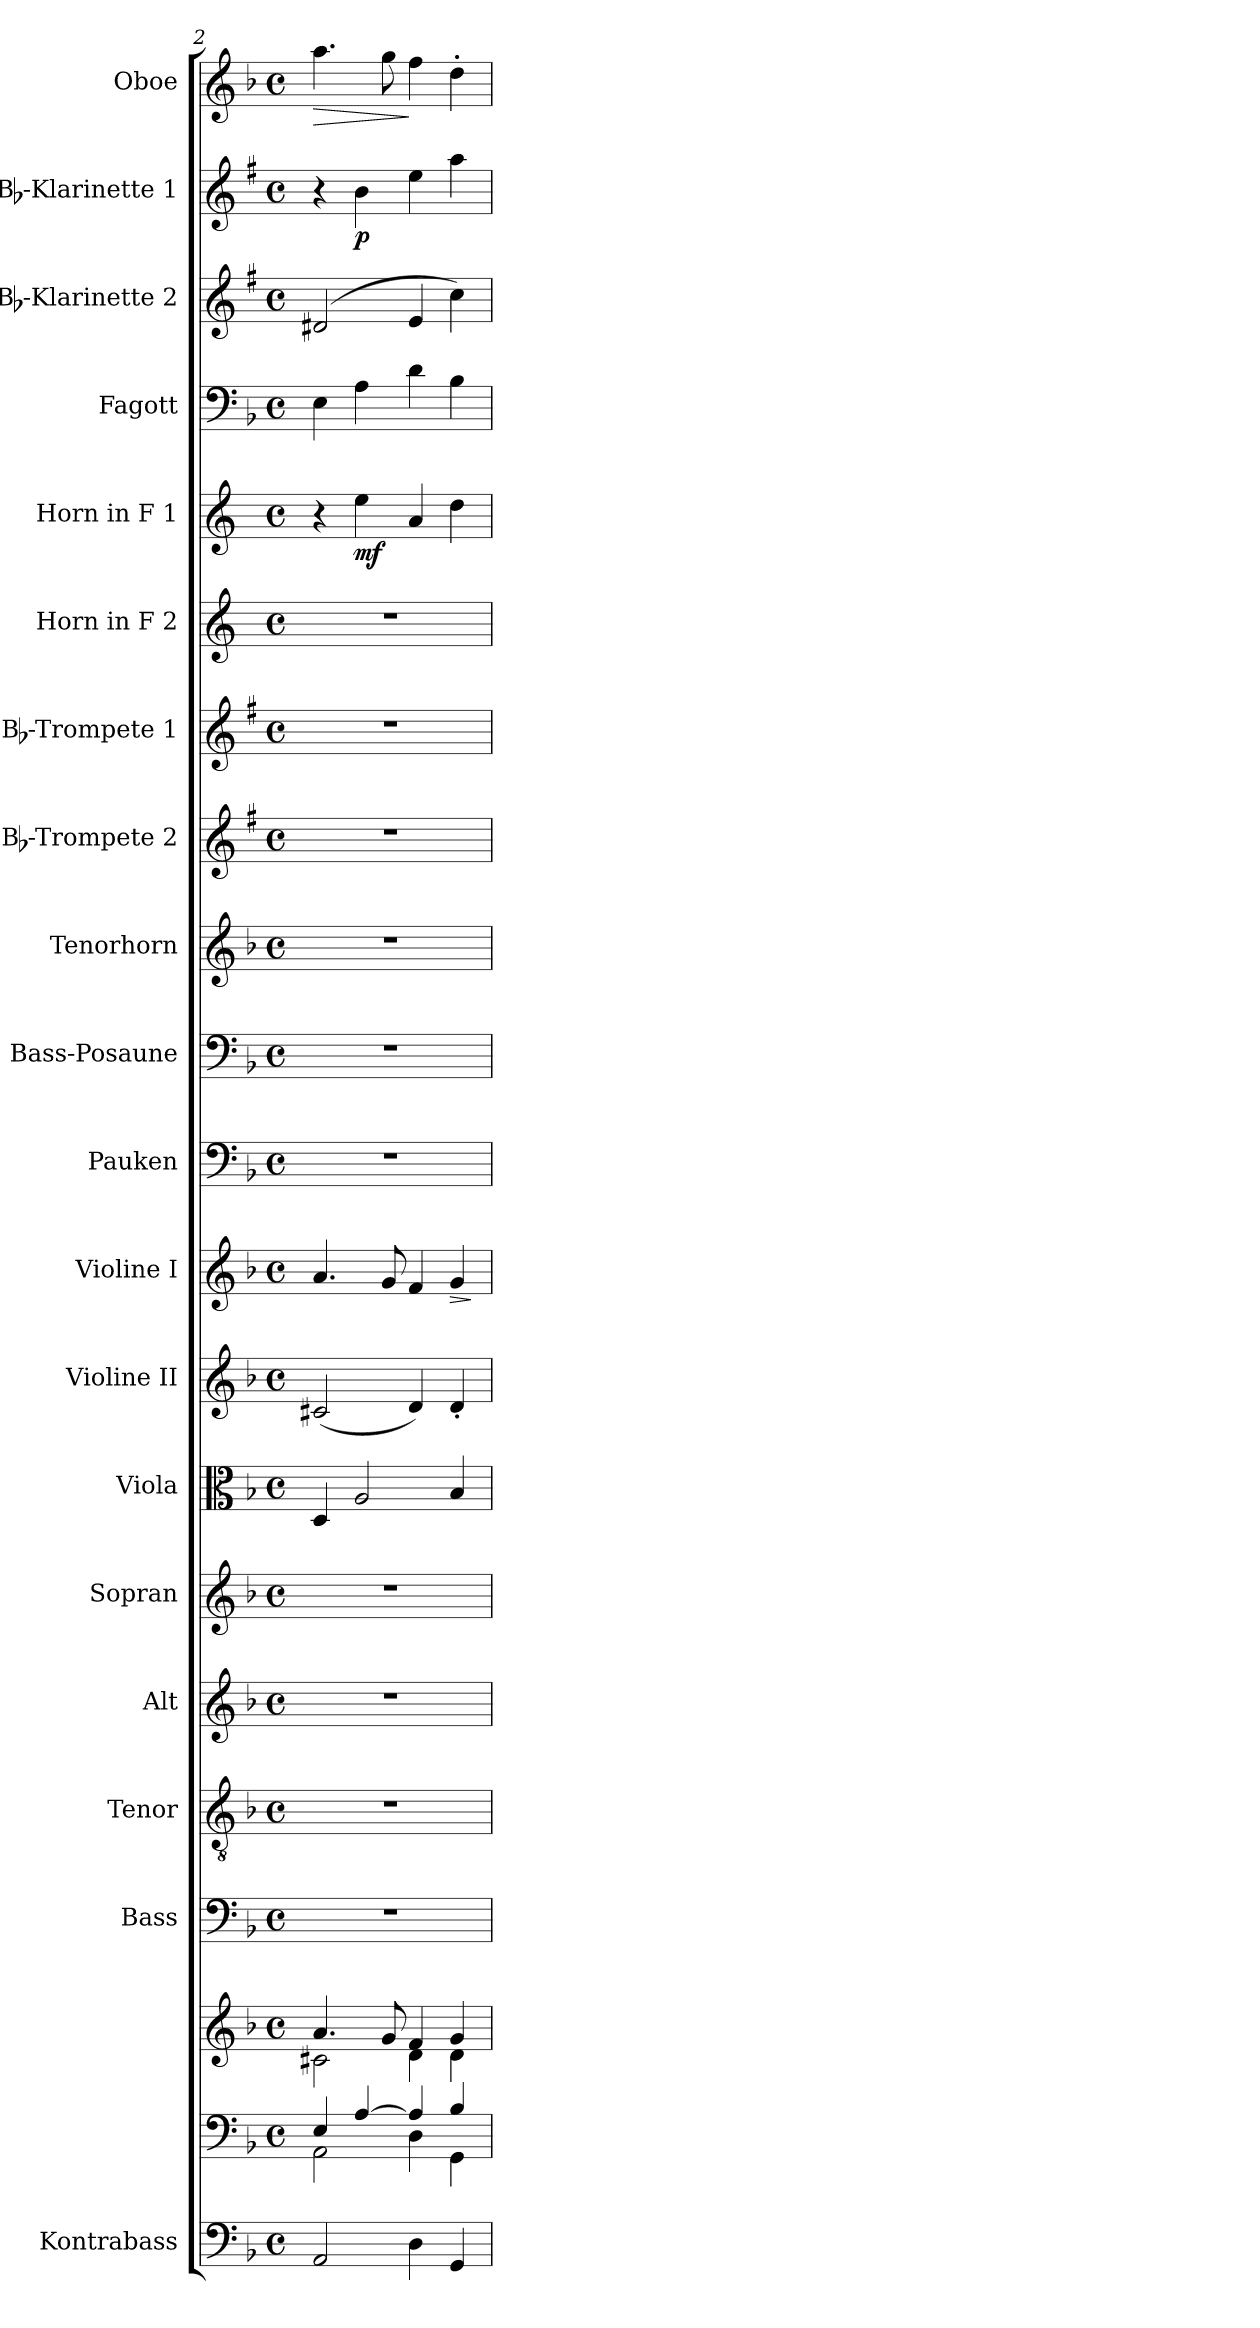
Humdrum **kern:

**kern	**kern	**kern	**kern	**kern	**kern	**kern	**kern	**kern	**kern	**dynam	**kern	**kern	**kern	**kern	**kern	**kern	**kern	**dynam	**kern	**kern	**kern	**dynam	**kern	**dynam
*part20	*part19	*part19	*part18	*part17	*part16	*part15	*part14	*part13	*part12	*part12	*part11	*part10	*part9	*part8	*part7	*part6	*part5	*part5	*part4	*part3	*part2	*part2	*part1	*part1
*staff21	*staff20	*staff19	*staff18	*staff17	*staff16	*staff15	*staff14	*staff13	*staff12	*staff12	*staff11	*staff10	*staff9	*staff8	*staff7	*staff6	*staff5	*staff5	*staff4	*staff3	*staff2	*staff2	*staff1	*staff1
*I"Kontrabass	*	*	*I"Bass	*I"Tenor	*I"Alt	*I"Sopran	*I"Viola	*I"Violine II	*I"Violine I	*	*I"Pauken	*I"Bass-Posaune	*I"Tenorhorn	*I"Bb-Trompete 2	*I"Bb-Trompete 1	*I"Horn in F 2	*I"Horn in F 1	*	*I"Fagott	*I"Bb-Klarinette 2	*I"Bb-Klarinette 1	*	*I"Oboe	*
*I'Kb.	*	*	*I'B.	*I'T.	*I'A.	*I'S.	*I'Vla.	*I'Vl. II	*I'Vl. I	*	*I'Pk.	*I'B. Pos.	*I'T. Hrn.	*I'Bb Trp. 2	*I'Bb Trp. 1	*	*	*	*I'Fg.	*I'Bb Kl. 2	*I'Bb Kl. 1	*	*I'Ob.	*
*clefF4	*clefF4	*clefG2	*clefF4	*clefGv2	*clefG2	*clefG2	*clefC3	*clefG2	*clefG2	*	*clefF4	*clefF4	*clefG2	*clefG2	*clefG2	*clefG2	*clefG2	*	*clefF4	*clefG2	*clefG2	*	*clefG2	*
*ITrd7c12	*	*	*	*	*	*	*	*	*	*	*	*	*ITrd8c14	*ITrd1c2	*ITrd1c2	*ITrd4c7	*ITrd4c7	*	*	*ITrd1c2	*ITrd1c2	*	*	*
*k[b-]	*k[b-]	*k[b-]	*k[b-]	*k[b-]	*k[b-]	*k[b-]	*k[b-]	*k[b-]	*k[b-]	*	*k[b-]	*k[b-]	*k[b-]	*k[b-]	*k[b-]	*k[b-]	*k[b-]	*	*k[b-]	*k[b-]	*k[b-]	*	*k[b-]	*
*F:	*F:	*F:	*F:	*F:	*F:	*F:	*F:	*F:	*F:	*	*F:	*F:	*F:	*F:	*F:	*F:	*F:	*	*F:	*F:	*F:	*	*F:	*
*M4/4	*M4/4	*M4/4	*M4/4	*M4/4	*M4/4	*M4/4	*M4/4	*M4/4	*M4/4	*	*M4/4	*M4/4	*M4/4	*M4/4	*M4/4	*M4/4	*M4/4	*	*M4/4	*M4/4	*M4/4	*	*M4/4	*
*met(c)	*met(c)	*met(c)	*met(c)	*met(c)	*met(c)	*met(c)	*met(c)	*met(c)	*met(c)	*	*met(c)	*met(c)	*met(c)	*met(c)	*met(c)	*met(c)	*met(c)	*	*met(c)	*met(c)	*met(c)	*	*met(c)	*
=2	=2	=2	=2	=2	=2	=2	=2	=2	=2	=2	=2	=2	=2	=2	=2	=2	=2	=2	=2	=2	=2	=2	=2	=2
*	*^	*^	*	*	*	*	*	*	*	*	*	*	*	*	*	*	*	*	*	*	*	*	*	*
!	!	!	!	!	!	!	!	!	!	!	!	!	!	!	!	!	!	!	!	!	!	!	!	!	!	!LO:HP:b
2AAA/	4E/	2AA\	4.a/	2c#X\	1r	1r	1r	1r	4D/	(<2c#X/	4.a/	.	1r	1r	1r	1r	1r	1r	4r	.	4E\	(2c#X/	4r	.	4.aa\	>
!	!	!	!	!	!	!	!	!	!	!	!	!	!	!	!	!	!	!	!	!LO:DY:b	!	!	!	!LO:DY:b	!	!
.	[>4A/	.	.	.	.	.	.	.	2A/	.	.	.	.	.	.	.	.	.	4a\	mf	4A\	.	4a\	p	.	.
.	.	.	8g/	.	.	.	.	.	.	.	8g/	.	.	.	.	.	.	.	.	.	.	.	.	.	8gg\	.
4DD\	4A/]	4D\	4f/	4d\	.	.	.	.	.	4d/)	4f/	.	.	.	.	.	.	.	4d/	.	4d\	4d/	4dd\	.	4ff\	]
!	!	!	!	!	!	!	!	!	!	!	!	!LO:HP:b	!	!	!	!	!	!	!	!	!	!	!	!	!	!
4GGG/	4B-/	4GG\	4g/	4d\	.	.	.	.	4B-/	4d'</	4g/	>	.	.	.	.	.	.	4g\	.	4B-\	4b-\)	4gg\	.	4dd'>\	.
*	*v	*v	*	*	*	*	*	*	*	*	*	*	*	*	*	*	*	*	*	*	*	*	*	*	*	*
*	*	*v	*v	*	*	*	*	*	*	*	*	*	*	*	*	*	*	*	*	*	*	*	*	*	*
.	.	.	.	.	.	.	.	.	.	]	.	.	.	.	.	.	.	.	.	.	.	.	.	.
=	=	=	=	=	=	=	=	=	=	=	=	=	=	=	=	=	=	=	=	=	=	=	=	=
*-	*-	*-	*-	*-	*-	*-	*-	*-	*-	*-	*-	*-	*-	*-	*-	*-	*-	*-	*-	*-	*-	*-	*-	*-
